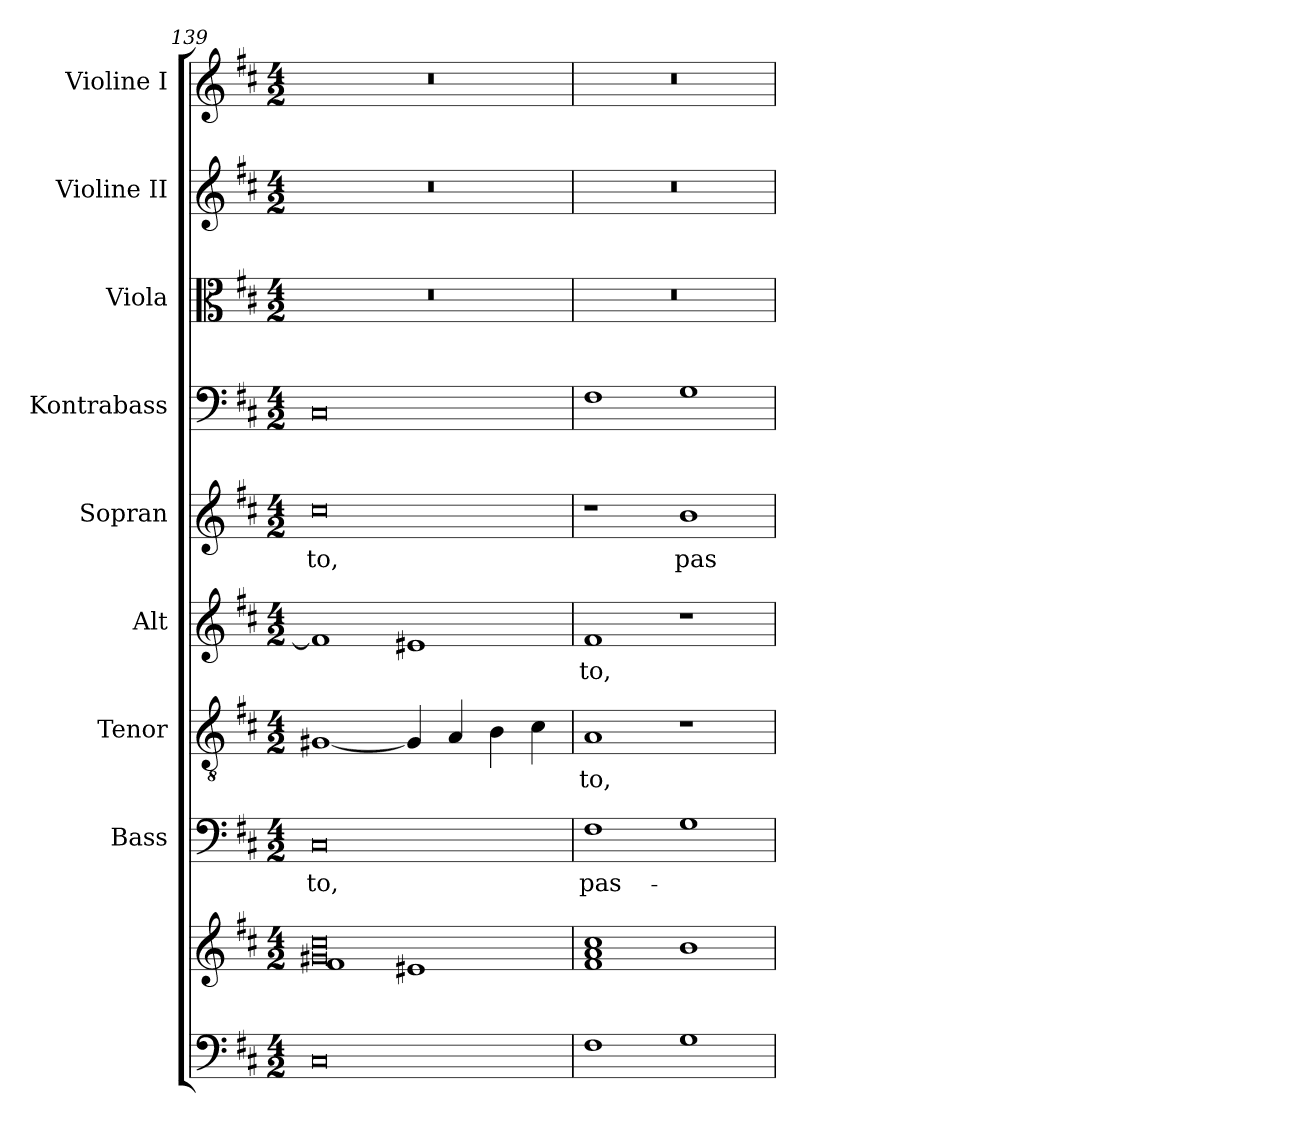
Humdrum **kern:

**kern	**kern	**kern	**text	**kern	**text	**kern	**text	**kern	**text	**kern	**kern	**kern	**kern
*part9	*part9	*part8	*part8	*part7	*part7	*part6	*part6	*part5	*part5	*part4	*part3	*part2	*part1
*staff10	*staff9	*staff8	*staff8	*staff7	*staff7	*staff6	*staff6	*staff5	*staff5	*staff4	*staff3	*staff2	*staff1
*	*	*I"Bass	*	*I"Tenor	*	*I"Alt	*	*I"Sopran	*	*I"Kontrabass	*I"Viola	*I"Violine II	*I"Violine I
*	*	*I'B.	*	*I'T.	*	*I'A.	*	*I'S.	*	*I'Kb.	*I'Vla.	*I'Vl. II	*I'Vl. I
*clefF4	*clefG2	*clefF4	*	*clefGv2	*	*clefG2	*	*clefG2	*	*clefF4	*clefC3	*clefG2	*clefG2
*	*	*	*	*	*	*	*	*	*	*ITrd7c12	*	*	*
*k[f#c#]	*k[f#c#]	*k[f#c#]	*	*k[f#c#]	*	*k[f#c#]	*	*k[f#c#]	*	*k[f#c#]	*k[f#c#]	*k[f#c#]	*k[f#c#]
*D:	*D:	*D:	*	*D:	*	*D:	*	*D:	*	*D:	*D:	*D:	*D:
*M4/2	*M4/2	*M4/2	*	*M4/2	*	*M4/2	*	*M4/2	*	*M4/2	*M4/2	*M4/2	*M4/2
=139	=139	=139	=139	=139	=139	=139	=139	=139	=139	=139	=139	=139	=139
*	*^	*	*	*	*	*	*	*	*	*	*	*	*
!	!	!	!	!LO:LY:b	!	!	!	!	!	!LO:LY:b	!	!	!	!
0C#	0g#X 0cc#	1f#	0C#	-to,	[1G#X	.	1f#]	.	0cc#	-to,	0CC#	0r	0r	0r
.	.	1e#X	.	.	4G#/]	.	1e#X	.	.	.	.	.	.	.
.	.	.	.	.	4A/	.	.	.	.	.	.	.	.	.
.	.	.	.	.	4B\	.	.	.	.	.	.	.	.	.
.	.	.	.	.	4c#\	.	.	.	.	.	.	.	.	.
*	*v	*v	*	*	*	*	*	*	*	*	*	*	*	*
=140	=140	=140	=140	=140	=140	=140	=140	=140	=140	=140	=140	=140	=140
!	!	!	!LO:LY:b	!	!LO:LY:b	!	!LO:LY:b	!	!	!	!	!	!
1F#	1f# 1a 1cc#	1F#	pas-	1A	-to,	1f#	-to,	1r	.	1FF#	0r	0r	0r
!	!	!	!	!	!	!	!	!	!LO:LY:b	!	!	!	!
1G	1b	1G	.	1r	.	1r	.	1b	pas-	1GG	.	.	.
=	=	=	=	=	=	=	=	=	=	=	=	=	=
*-	*-	*-	*-	*-	*-	*-	*-	*-	*-	*-	*-	*-	*-
